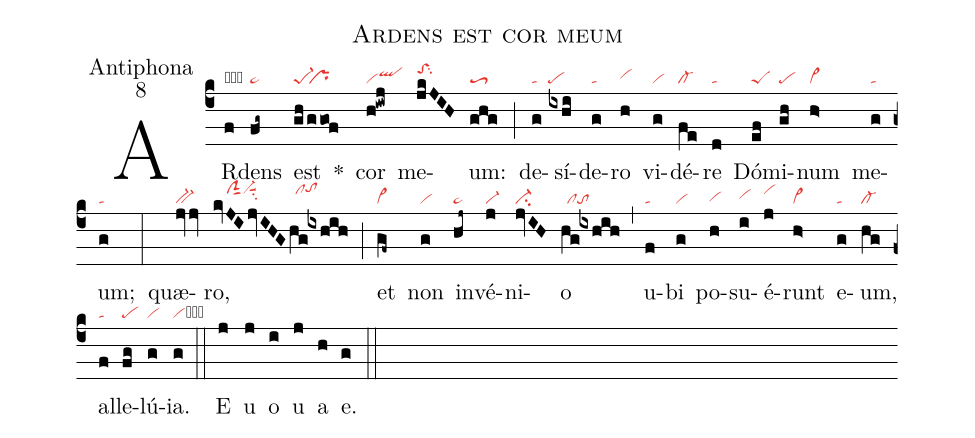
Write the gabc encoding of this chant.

nabc-lines:1;
name:Ardens est cor meum;
office-part:Antiphona;
mode:8;
nabc-lines:1;
%%
(c4) AR(f|obta)dens(fg~|ta>) est(gh/ggof|pe-1``pr) <sp>*</sp>() cor(h!iwj|viqlhi) me(jkJIH|toShjsu2)um:(ghg|toS3) (;) de(g|ta)sí(ixhi|pe)de(g|ta)ro(h|vihh) vi(g|vi)dé(fe|cl-)re(d|ta) Dó(ef|peS)mi(gh|pe)num(h>|vi>) me(g|ta)um;(g|ta) (:) quæ(jvjv|bv-)ro,(kvJIjvIHG|////clShjsut1vi-hjsuu1su2|hg!ixhih|//clhjtohk) (;) et(gf~|vi>) non(g|vi) in(hj~|ta>)vé(j|vi-)ni(jvIH|ci-)o(hg!ixhih|//clto) (,) u(f|ta)bi(g|vi) po(h|vihg)su(i|vihh)é(j|vihj)runt(h>|vi>) e(g|ta)um,(hg|cl-) al(f|ta)le(fg|pe)lú(g|vi)ia.(g|vicb) (::) <eu>E(j) u(j) o(i) u(j) a(h) e.(g) </eu>(::)
